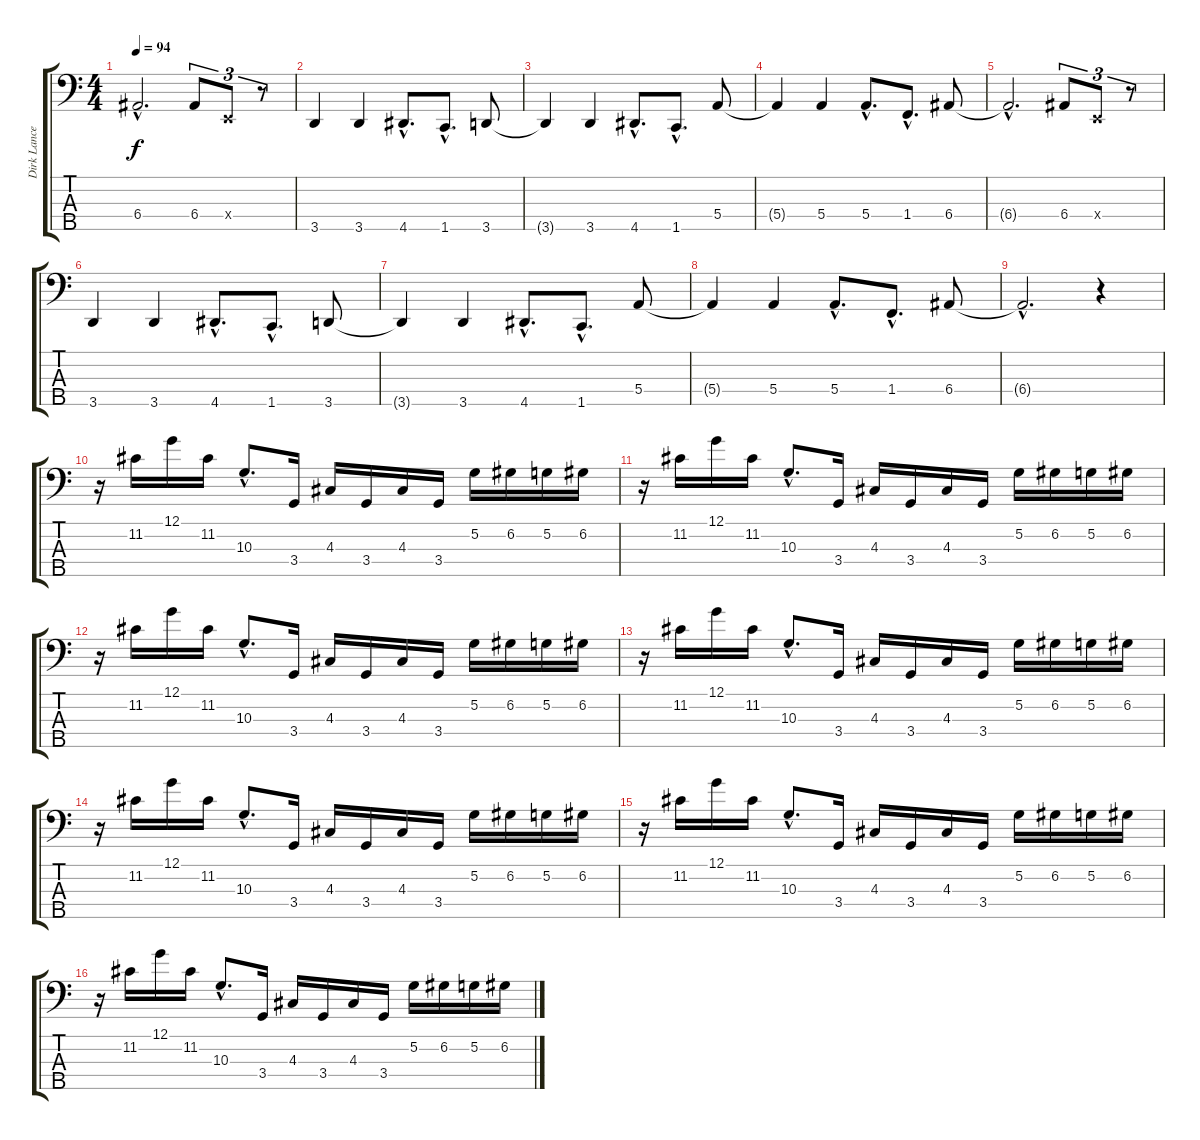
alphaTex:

\track ("Dirk Lance" "Dirk Lance") {instrument electricbassfinger}
\staff {score tabs}
\tuning (G2 D2 A1 E1 B0) {hide}
\ts (4 4)
\tempo 94
\clef f4
\ks c
6.4{hac t}.2{d dy f} 6.4.8{tu (3 2) instrument slapbass1} 0.4{x}.8{tu (3 2)} r.8{tu (3 2)} |
3.5.4{instrument electricbassfinger} 3.5.4 4.5{hac}.8{d} 1.5{hac}.8{d} 3.5.8 |
3.5{t}.4 3.5.4 4.5{hac}.8{d} 1.5{hac}.8{d} 5.4.8 |
5.4{t}.4 5.4.4 5.4{hac}.8{d} 1.4{hac}.8{d} 6.4.8 |
6.4{hac t}.2{d} 6.4.8{tu (3 2) instrument slapbass1} 0.4{x}.8{tu (3 2)} r.8{tu (3 2)} |
3.5.4{instrument electricbassfinger} 3.5.4 4.5{hac}.8{d} 1.5{hac}.8{d} 3.5.8 |
3.5{t}.4 3.5.4 4.5{hac}.8{d} 1.5{hac}.8{d} 5.4.8 |
5.4{t}.4 5.4.4 5.4{hac}.8{d} 1.4{hac}.8{d} 6.4.8 |
6.4{hac t}.2{d} r.4 |
r.16 11.2.16 12.1.16 11.2.16 10.3{hac}.8{d} 3.4.16 4.3.16 3.4.16 4.3.16 3.4.16 5.2.16 6.2.16 5.2.16 6.2.16 |
r.16 11.2.16 12.1.16 11.2.16 10.3{hac}.8{d} 3.4.16 4.3.16 3.4.16 4.3.16 3.4.16 5.2.16 6.2.16 5.2.16 6.2.16 |
r.16 11.2.16 12.1.16 11.2.16 10.3{hac}.8{d} 3.4.16 4.3.16 3.4.16 4.3.16 3.4.16 5.2.16 6.2.16 5.2.16 6.2.16 |
r.16 11.2.16 12.1.16 11.2.16 10.3{hac}.8{d} 3.4.16 4.3.16 3.4.16 4.3.16 3.4.16 5.2.16 6.2.16 5.2.16 6.2.16 |
r.16 11.2.16 12.1.16 11.2.16 10.3{hac}.8{d} 3.4.16 4.3.16 3.4.16 4.3.16 3.4.16 5.2.16 6.2.16 5.2.16 6.2.16 |
r.16 11.2.16 12.1.16 11.2.16 10.3{hac}.8{d} 3.4.16 4.3.16 3.4.16 4.3.16 3.4.16 5.2.16 6.2.16 5.2.16 6.2.16 |
r.16 11.2.16 12.1.16 11.2.16 10.3{hac}.8{d} 3.4.16 4.3.16 3.4.16 4.3.16 3.4.16 5.2.16 6.2.16 5.2.16 6.2.16
